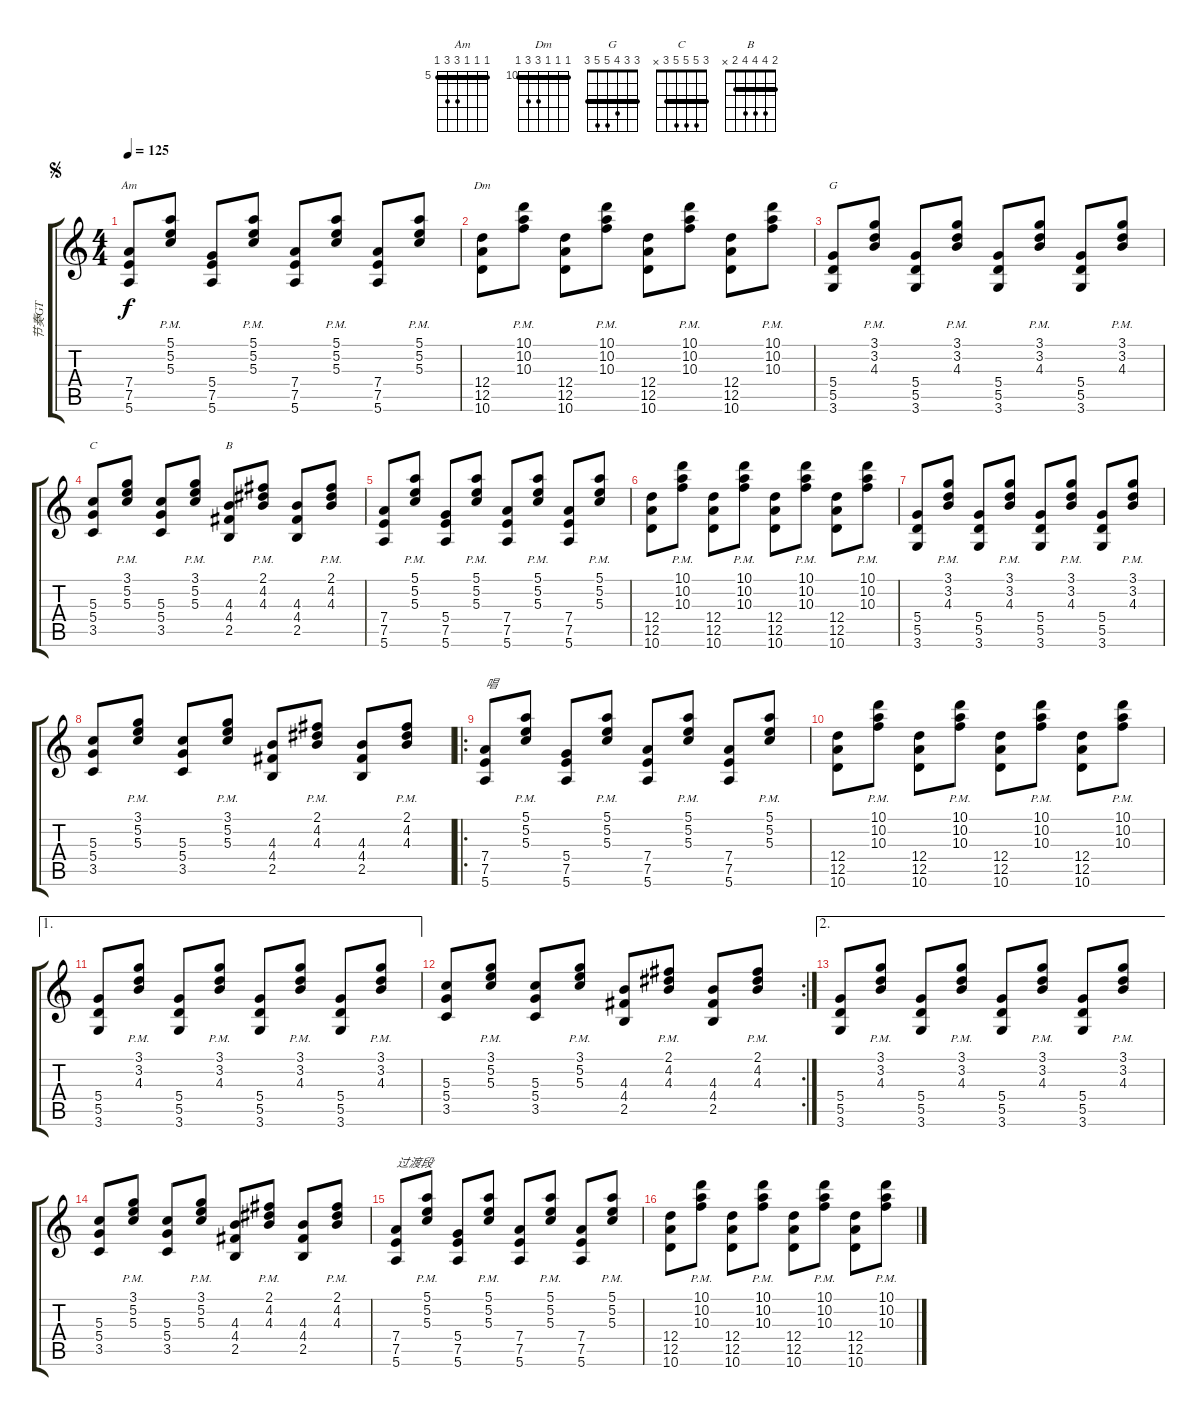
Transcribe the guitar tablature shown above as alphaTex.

\track ("节奏GT" "节奏GT") {instrument electricguitarclean}
\staff {score tabs}
\tuning (E4 B3 G3 D3 A2 E2) {hide}
\chord ("Am" 5 5 5 7 7 5) {firstfret 5 barre 5}
\chord ("Dm" 10 10 10 12 12 10) {firstfret 10 barre 10}
\chord ("G" 3 3 4 5 5 3) {barre 3}
\chord ("C" 3 5 5 5 3 x) {barre 3}
\chord ("B" 2 4 4 4 2 x) {barre 2}
\ts (4 4)
\jump segno
\tempo 125
\clef g2
\ks c
(7.4 7.5 5.6).8{ch "Am" dy f} (5.1{pm} 5.2{pm} 5.3{pm}).8 (5.4 7.5 5.6).8 (5.1{pm} 5.2{pm} 5.3{pm}).8 (7.4 7.5 5.6).8 (5.1{pm} 5.2{pm} 5.3{pm}).8 (7.4 7.5 5.6).8 (5.1{pm} 5.2{pm} 5.3{pm}).8 |
(12.4 12.5 10.6).8{ch "Dm"} (10.1{pm} 10.2{pm} 10.3{pm}).8 (12.4 12.5 10.6).8 (10.1{pm} 10.2{pm} 10.3{pm}).8 (12.4 12.5 10.6).8 (10.1{pm} 10.2{pm} 10.3{pm}).8 (12.4 12.5 10.6).8 (10.1{pm} 10.2{pm} 10.3{pm}).8 |
(5.4 5.5 3.6).8{ch "G"} (3.1{pm} 3.2{pm} 4.3{pm}).8 (5.4 5.5 3.6).8 (3.1{pm} 3.2{pm} 4.3{pm}).8 (5.4 5.5 3.6).8 (3.1{pm} 3.2{pm} 4.3{pm}).8 (5.4 5.5 3.6).8 (3.1{pm} 3.2{pm} 4.3{pm}).8 |
(5.3 5.4 3.5).8{ch "C"} (3.1{pm} 5.2{pm} 5.3{pm}).8 (5.3 5.4 3.5).8 (3.1{pm} 5.2{pm} 5.3{pm}).8 (4.3 4.4 2.5).8{ch "B"} (2.1{pm} 4.2{pm} 4.3{pm}).8 (4.3 4.4 2.5).8 (2.1{pm} 4.2{pm} 4.3{pm}).8 |
(7.4 7.5 5.6).8 (5.1{pm} 5.2{pm} 5.3{pm}).8 (5.4 7.5 5.6).8 (5.1{pm} 5.2{pm} 5.3{pm}).8 (7.4 7.5 5.6).8 (5.1{pm} 5.2{pm} 5.3{pm}).8 (7.4 7.5 5.6).8 (5.1{pm} 5.2{pm} 5.3{pm}).8 |
(12.4 12.5 10.6).8 (10.1{pm} 10.2{pm} 10.3{pm}).8 (12.4 12.5 10.6).8 (10.1{pm} 10.2{pm} 10.3{pm}).8 (12.4 12.5 10.6).8 (10.1{pm} 10.2{pm} 10.3{pm}).8 (12.4 12.5 10.6).8 (10.1{pm} 10.2{pm} 10.3{pm}).8 |
(5.4 5.5 3.6).8 (3.1{pm} 3.2{pm} 4.3{pm}).8 (5.4 5.5 3.6).8 (3.1{pm} 3.2{pm} 4.3{pm}).8 (5.4 5.5 3.6).8 (3.1{pm} 3.2{pm} 4.3{pm}).8 (5.4 5.5 3.6).8 (3.1{pm} 3.2{pm} 4.3{pm}).8 |
(5.3 5.4 3.5).8 (3.1{pm} 5.2{pm} 5.3{pm}).8 (5.3 5.4 3.5).8 (3.1{pm} 5.2{pm} 5.3{pm}).8 (4.3 4.4 2.5).8 (2.1{pm} 4.2{pm} 4.3{pm}).8 (4.3 4.4 2.5).8 (2.1{pm} 4.2{pm} 4.3{pm}).8 |
\ro
(7.4 7.5 5.6).8{txt "唱"} (5.1{pm} 5.2{pm} 5.3{pm}).8 (5.4 7.5 5.6).8 (5.1{pm} 5.2{pm} 5.3{pm}).8 (7.4 7.5 5.6).8 (5.1{pm} 5.2{pm} 5.3{pm}).8 (7.4 7.5 5.6).8 (5.1{pm} 5.2{pm} 5.3{pm}).8 |
(12.4 12.5 10.6).8 (10.1{pm} 10.2{pm} 10.3{pm}).8 (12.4 12.5 10.6).8 (10.1{pm} 10.2{pm} 10.3{pm}).8 (12.4 12.5 10.6).8 (10.1{pm} 10.2{pm} 10.3{pm}).8 (12.4 12.5 10.6).8 (10.1{pm} 10.2{pm} 10.3{pm}).8 |
\ae 1
(5.4 5.5 3.6).8 (3.1{pm} 3.2{pm} 4.3{pm}).8 (5.4 5.5 3.6).8 (3.1{pm} 3.2{pm} 4.3{pm}).8 (5.4 5.5 3.6).8 (3.1{pm} 3.2{pm} 4.3{pm}).8 (5.4 5.5 3.6).8 (3.1{pm} 3.2{pm} 4.3{pm}).8 |
\rc 2
(5.3 5.4 3.5).8 (3.1{pm} 5.2{pm} 5.3{pm}).8 (5.3 5.4 3.5).8 (3.1{pm} 5.2{pm} 5.3{pm}).8 (4.3 4.4 2.5).8 (2.1{pm} 4.2{pm} 4.3{pm}).8 (4.3 4.4 2.5).8 (2.1{pm} 4.2{pm} 4.3{pm}).8 |
\ae 2
(5.4 5.5 3.6).8 (3.1{pm} 3.2{pm} 4.3{pm}).8 (5.4 5.5 3.6).8 (3.1{pm} 3.2{pm} 4.3{pm}).8 (5.4 5.5 3.6).8 (3.1{pm} 3.2{pm} 4.3{pm}).8{txt ""} (5.4 5.5 3.6).8 (3.1{pm} 3.2{pm} 4.3{pm}).8 |
(5.3 5.4 3.5).8 (3.1{pm} 5.2{pm} 5.3{pm}).8 (5.3 5.4 3.5).8 (3.1{pm} 5.2{pm} 5.3{pm}).8 (4.3 4.4 2.5).8 (2.1{pm} 4.2{pm} 4.3{pm}).8 (4.3 4.4 2.5).8 (2.1{pm} 4.2{pm} 4.3{pm}).8 |
(7.4 7.5 5.6).8{txt "过渡段"} (5.1{pm} 5.2{pm} 5.3{pm}).8 (5.4 7.5 5.6).8 (5.1{pm} 5.2{pm} 5.3{pm}).8 (7.4 7.5 5.6).8 (5.1{pm} 5.2{pm} 5.3{pm}).8 (7.4 7.5 5.6).8 (5.1{pm} 5.2{pm} 5.3{pm}).8 |
(12.4 12.5 10.6).8 (10.1{pm} 10.2{pm} 10.3{pm}).8 (12.4 12.5 10.6).8 (10.1{pm} 10.2{pm} 10.3{pm}).8 (12.4 12.5 10.6).8 (10.1{pm} 10.2{pm} 10.3{pm}).8 (12.4 12.5 10.6).8 (10.1{pm} 10.2{pm} 10.3{pm}).8
